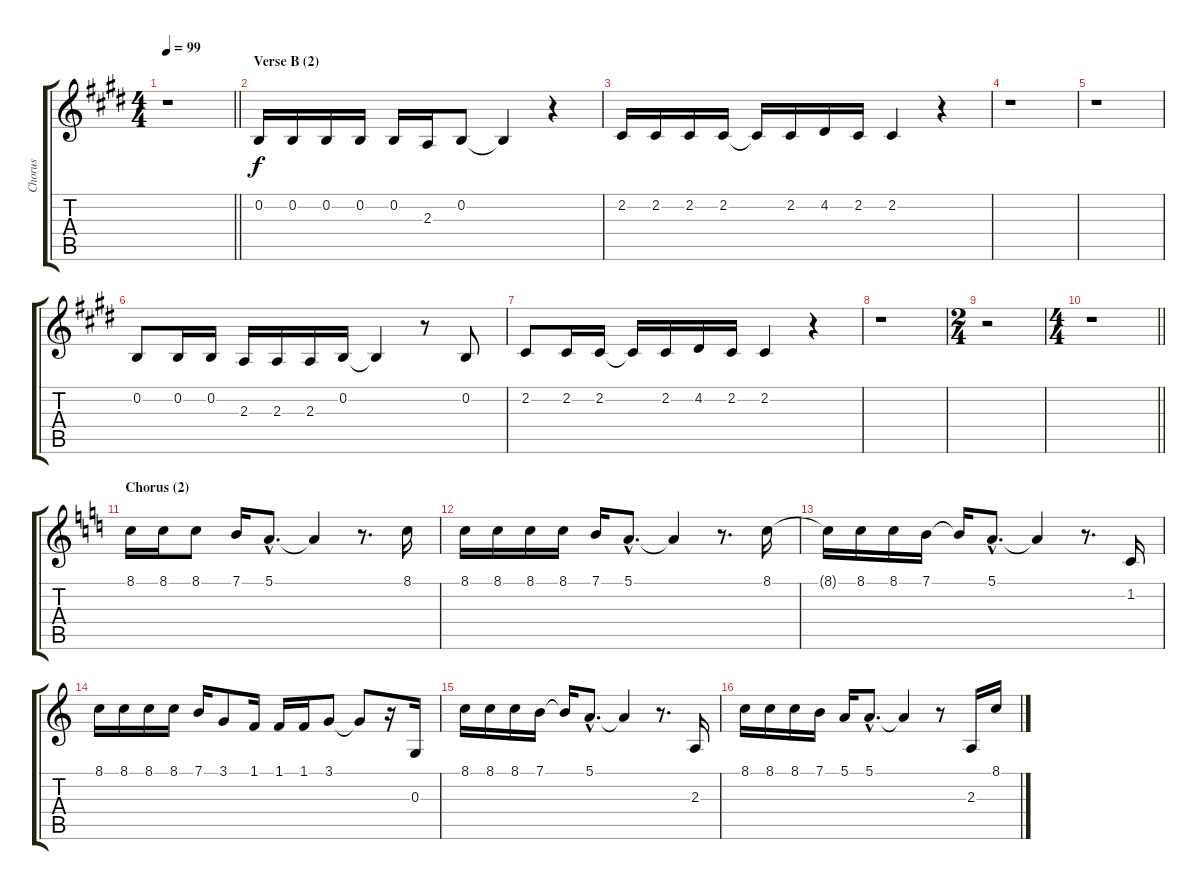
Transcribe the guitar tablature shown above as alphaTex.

\track ("Chorus" "Chorus") {instrument sopranosax}
\staff {score tabs}
\tuning (E4 B3 G3 D3 A2 E2) {hide}
\ts (4 4)
\tempo 99
\clef g2
\barLineRight lightlight
\ks c#minor
r.1{dy f} |
\section ("" "Verse B (2)")
0.2.16 0.2.16 0.2.16 0.2.16 0.2.16 2.3.16 0.2.8 0.2{t}.4 r.4 |
2.2.16 2.2.16 2.2.16 2.2.16 2.2{t}.16 2.2.16 4.2.16 2.2.16 2.2.4 r.4 |
r.1 |
r.1 |
0.2.8 0.2.16 0.2.16 2.3.16 2.3.16 2.3.16 0.2.16 0.2{t}.4 r.8 0.2.8 |
2.2.8 2.2.16 2.2.16 2.2{t}.16 2.2.16 4.2.16 2.2.16 2.2.4 r.4 |
r.1 |
\ts (2 4)
r.2 |
\ts (4 4)
\barLineRight lightlight
r.1 |
\section ("" "Chorus (2)")
\ks c
8.1.16 8.1.16 8.1.8 7.1.16 5.1{hac}.8{d} 5.1{t}.4 r.8{d} 8.1.16 |
8.1.16 8.1.16 8.1.16 8.1.16 7.1.16 5.1{hac}.8{d} 5.1{t}.4 r.8{d} 8.1.16 |
8.1{t}.16 8.1.16 8.1.16 7.1.16 7.1{t}.16 5.1{hac}.8{d} 5.1{t}.4 r.8{d} 1.2.16 |
8.1.16 8.1.16 8.1.16 8.1.16 7.1.16 3.1.8 1.1.16 1.1.16 1.1.16 3.1.8 3.1{t}.8 r.16 0.3.16 |
8.1.16 8.1.16 8.1.16 7.1.16 7.1{t}.16 5.1{hac}.8{d} 5.1{t}.4 r.8{d} 2.3.16 |
8.1.16 8.1.16 8.1.16 7.1.16 5.1.16 5.1{hac}.8{d} 5.1{t}.4 r.8 2.3.16 8.1.16
